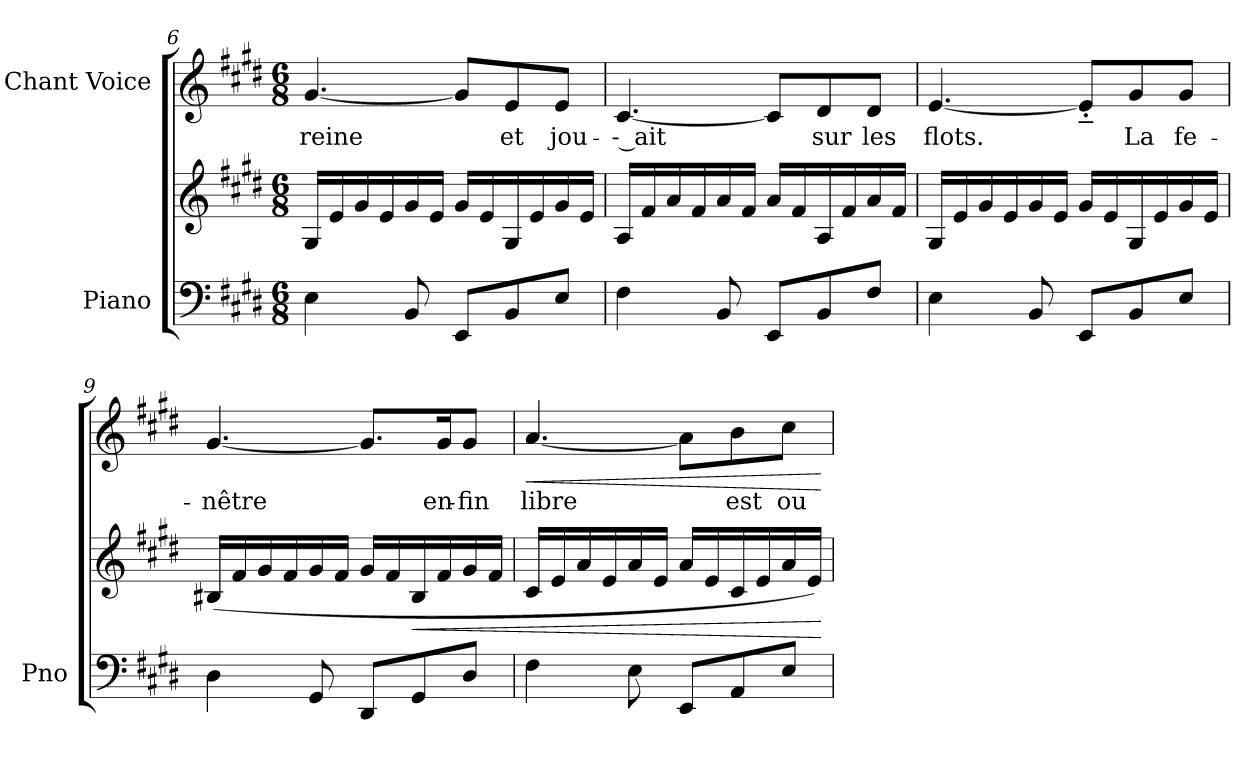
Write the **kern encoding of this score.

**kern	**kern	**dynam	**kern	**text	**dynam
*part2	*part2	*part2	*part1	*part1	*part1
*staff3	*staff2	*staff2/3	*staff1	*staff1	*staff1
*I"Piano	*	*	*I"Chant Voice	*	*
*I'Pno	*	*	*	*	*
!!LO:LB:g=z
*clefF4	*clefG2	*	*clefG2	*	*
*k[f#c#g#d#]	*k[f#c#g#d#]	*	*k[f#c#g#d#]	*	*
*M6/8	*M6/8	*	*M6/8	*	*
=6	=6	=6	=6	=6	=6
!	!	!	!	!LO:LY:b	!
4E\	16G#/LL	.	[4.g#/	-reine	.
.	16e/	.	.	.	.
.	16g#/	.	.	.	.
.	16e/	.	.	.	.
8BB/	16g#/	.	.	.	.
.	16e/JJ	.	.	.	.
8EE/L	16g#/LL	.	8g#/L]	.	.
.	16e/	.	.	.	.
!	!	!	!	!LO:LY:b	!
8BB/	16G#/	.	8e/	et	.
.	16e/	.	.	.	.
!	!	!	!	!LO:LY:b	!
8E/J	16g#/	.	8e/J	jou-	.
.	16e/JJ	.	.	.	.
!!LO:PB:g=z
=7	=7	=7	=7	=7	=7
!	!	!	!	!LO:LY:b	!
4F#\	16A/LL	.	[4.c#/	-- ait	.
.	16f#/	.	.	.	.
.	16a/	.	.	.	.
.	16f#/	.	.	.	.
8BB/	16a/	.	.	.	.
.	16f#/JJ	.	.	.	.
8EE/L	16a/LL	.	8c#/L]	.	.
.	16f#/	.	.	.	.
!	!	!	!	!LO:LY:b	!
8BB/	16A/	.	8d#/	sur	.
.	16f#/	.	.	.	.
!	!	!	!	!LO:LY:b	!
8F#/J	16a/	.	8d#/J	les	.
.	16f#/JJ	.	.	.	.
=8	=8	=8	=8	=8	=8
!	!	!	!	!LO:LY:b	!
4E\	16G#/LL	.	[4.e/	flots.	.
.	16e/	.	.	.	.
.	16g#/	.	.	.	.
.	16e/	.	.	.	.
8BB/	16g#/	.	.	.	.
.	16e/JJ	.	.	.	.
8EE/L	16g#/LL	.	8e'~/L]	.	.
.	16e/	.	.	.	.
!	!	!	!	!LO:LY:b	!
8BB/	16G#/	.	8g#/	La	.
.	16e/	.	.	.	.
!	!	!	!	!LO:LY:b	!
8E/J	16g#/	.	8g#/J	fe-	.
.	16e/JJ	.	.	.	.
!!LO:LB:g=z
=9	=9	=9	=9	=9	=9
!	!	!	!	!LO:LY:b	!
4D#\	(16B#X/LL	.	[4.g#/	-nêtre	.
.	16f#/	.	.	.	.
.	16g#/	.	.	.	.
.	16f#/	.	.	.	.
8GG#/	16g#/	.	.	.	.
.	16f#/JJ	.	.	.	.
8DD#/L	16g#/LL	.	8.g#/L]	.	.
.	16f#/	.	.	.	.
!	!	!LO:HP:b	!	!	!
8GG#/	16B#/	<	.	.	.
!	!	!	!	!LO:LY:b	!
.	16f#/	.	16g#/K	en-	.
!	!	!	!	!LO:LY:b	!
8D#/J	16g#/	.	8g#/J	-fin	.
.	16f#/JJ	.	.	.	.
!!LO:LB:g=z
=10	=10	=10	=10	=10	=10
!	!	!	!	!LO:LY:b	!LO:HP:b
4F#\	16c#/LL	.	[4.a/	libre	<
.	16e/	.	.	.	.
.	16a/	.	.	.	.
.	16e/	.	.	.	.
8E\	16a/	.	.	.	.
.	16e/JJ	.	.	.	.
8EE/L	16a/LL	.	8a\L]	.	.
.	16e/	.	.	.	.
!	!	!	!	!LO:LY:b	!
8AA/	16c#/	.	8b\	est	.
.	16e/	.	.	.	.
!	!	!	!	!LO:LY:b	!
8E/J	16a/	.	8cc#\J	ou-	.
.	16e/JJ)	.	.	.	.
.	.	[	.	.	[
=	=	=	=	=	=
*-	*-	*-	*-	*-	*-
